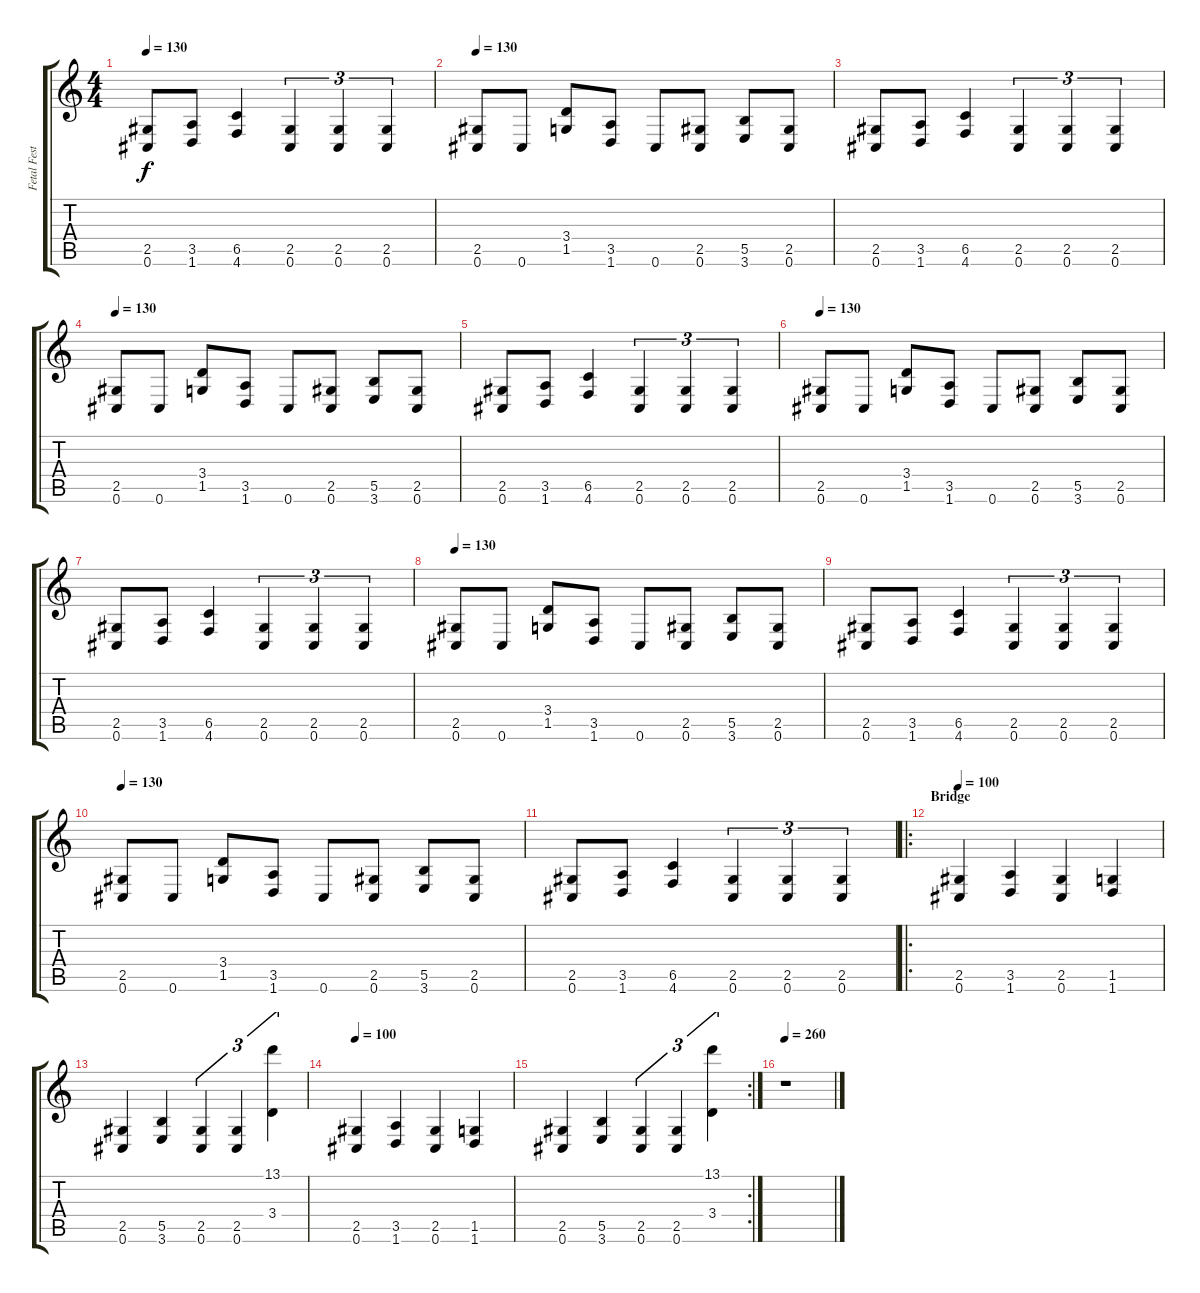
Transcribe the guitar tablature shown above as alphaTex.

\track ("Fetal Festering Womb Exhumator" "Fetal Fest") {instrument overdrivenguitar}
\staff {score tabs}
\tuning (Db4 Ab3 E3 B2 Gb2 Db2) {hide}
\ts (4 4)
\tempo 130
\clef g2
\ks c
(2.5 0.6).8{dy f} (3.5 1.6).8 (6.5 4.6).4 (2.5 0.6).4{tu (3 2)} (2.5 0.6).4{tu (3 2)} (2.5 0.6).4{tu (3 2)} |
\tempo 130
(2.5 0.6).8 0.6.8 (3.4 1.5).8 (3.5 1.6).8 0.6.8 (2.5 0.6).8 (5.5 3.6).8 (2.5 0.6).8 |
(2.5 0.6).8 (3.5 1.6).8 (6.5 4.6).4 (2.5 0.6).4{tu (3 2)} (2.5 0.6).4{tu (3 2)} (2.5 0.6).4{tu (3 2)} |
\tempo 130
(2.5 0.6).8 0.6.8 (3.4 1.5).8 (3.5 1.6).8 0.6.8 (2.5 0.6).8 (5.5 3.6).8 (2.5 0.6).8 |
(2.5 0.6).8 (3.5 1.6).8 (6.5 4.6).4 (2.5 0.6).4{tu (3 2)} (2.5 0.6).4{tu (3 2)} (2.5 0.6).4{tu (3 2)} |
\tempo 130
(2.5 0.6).8 0.6.8 (3.4 1.5).8 (3.5 1.6).8 0.6.8 (2.5 0.6).8 (5.5 3.6).8 (2.5 0.6).8 |
(2.5 0.6).8 (3.5 1.6).8 (6.5 4.6).4 (2.5 0.6).4{tu (3 2)} (2.5 0.6).4{tu (3 2)} (2.5 0.6).4{tu (3 2)} |
\tempo 130
(2.5 0.6).8 0.6.8 (3.4 1.5).8 (3.5 1.6).8 0.6.8 (2.5 0.6).8 (5.5 3.6).8 (2.5 0.6).8 |
(2.5 0.6).8 (3.5 1.6).8 (6.5 4.6).4 (2.5 0.6).4{tu (3 2)} (2.5 0.6).4{tu (3 2)} (2.5 0.6).4{tu (3 2)} |
\tempo 130
(2.5 0.6).8 0.6.8 (3.4 1.5).8 (3.5 1.6).8 0.6.8 (2.5 0.6).8 (5.5 3.6).8 (2.5 0.6).8 |
(2.5 0.6).8 (3.5 1.6).8 (6.5 4.6).4 (2.5 0.6).4{tu (3 2)} (2.5 0.6).4{tu (3 2)} (2.5 0.6).4{tu (3 2)} |
\ro
\section ("" "Bridge")
\tempo 100
(2.5 0.6).4 (3.5 1.6).4 (2.5 0.6).4 (1.5 1.6).4 |
(2.5 0.6).4 (5.5 3.6).4 (2.5 0.6).4{tu (3 2)} (2.5 0.6).4{tu (3 2)} (13.1 3.4).4{tu (3 2)} |
\tempo 100
(2.5 0.6).4 (3.5 1.6).4 (2.5 0.6).4 (1.5 1.6).4 |
\rc 2
(2.5 0.6).4 (5.5 3.6).4 (2.5 0.6).4{tu (3 2)} (2.5 0.6).4{tu (3 2)} (13.1 3.4).4{tu (3 2)} |
\tempo 260
r.1
